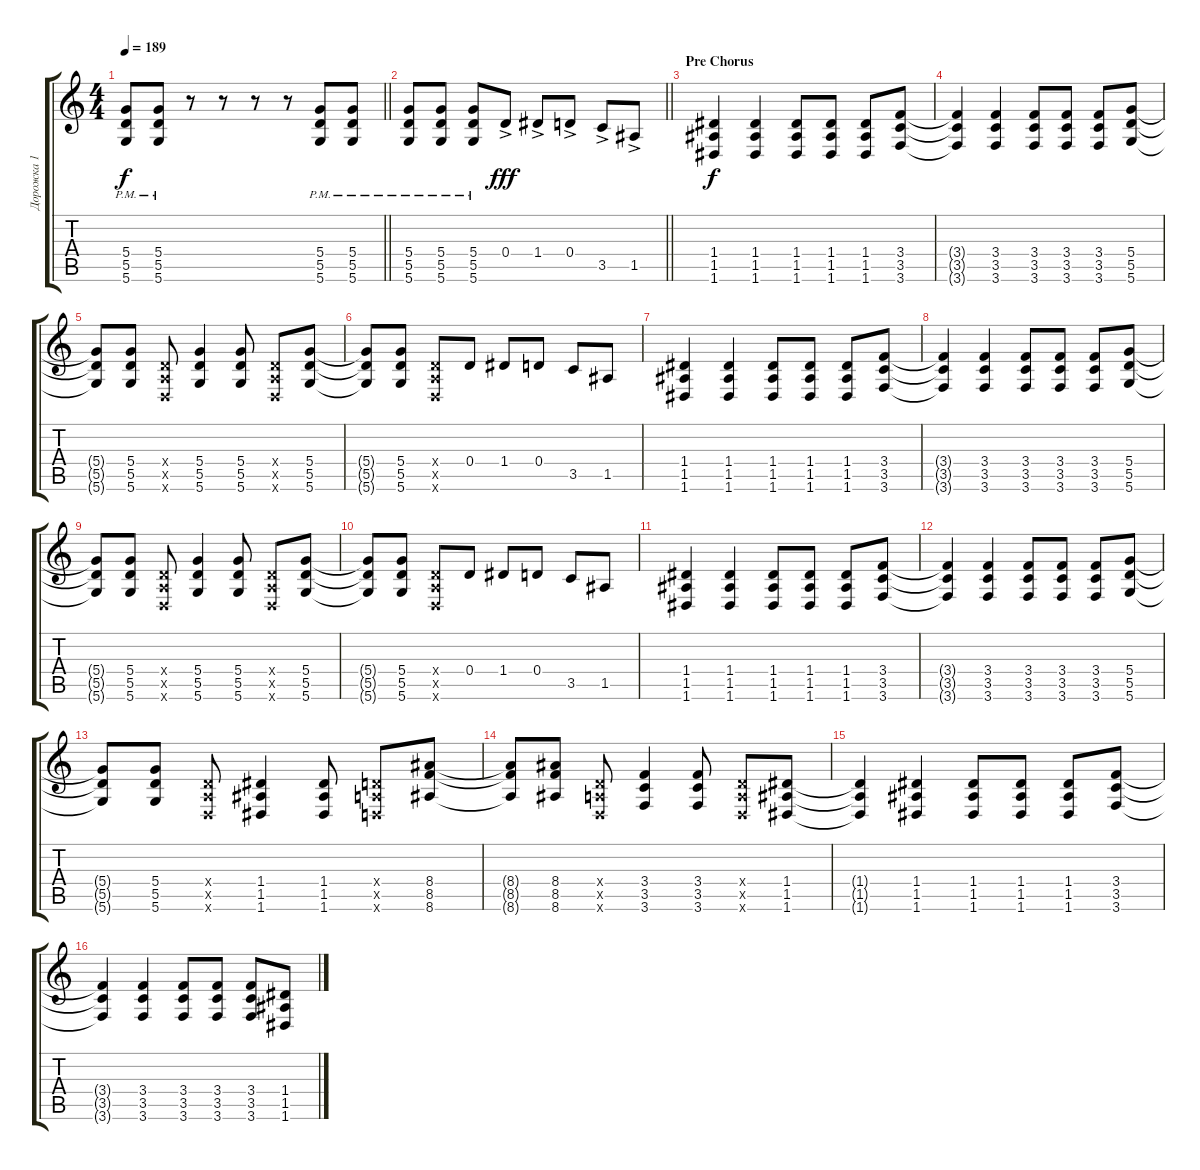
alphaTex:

\track ("Дорожка 1" "Дорожка 1") {instrument distortionguitar}
\staff {score tabs}
\tuning (E4 B3 G3 D3 A2 D2) {hide}
\ts (4 4)
\tempo 189
\clef g2
\barLineRight lightlight
\ks c
(5.4{pm} 5.5{pm} 5.6{pm}).8{dy f} (5.4{pm} 5.5{pm} 5.6{pm}).8 r.8 r.8 r.8 r.8 (5.4{pm} 5.5{pm} 5.6{pm}).8 (5.4{pm} 5.5{pm} 5.6{pm}).8 |
\barLineRight lightlight
(5.4{pm} 5.5{pm} 5.6{pm}).8 (5.4{pm} 5.5{pm} 5.6{pm}).8 (5.4{pm} 5.5{pm} 5.6{pm}).8 0.4{ac}.8{dy fff} 1.4{ac}.8 0.4{ac}.8 3.5{ac}.8 1.5{ac}.8 |
\section ("" "Pre Chorus")
(1.4 1.5 1.6).4{dy f} (1.4 1.5 1.6).4 (1.4 1.5 1.6).8 (1.4 1.5 1.6).8 (1.4 1.5 1.6).8 (3.4 3.5 3.6).8 |
(3.4{t} 3.5{t} 3.6{t}).4 (3.4 3.5 3.6).4 (3.4 3.5 3.6).8 (3.4 3.5 3.6).8 (3.4 3.5 3.6).8 (5.4 5.5 5.6).8 |
(5.4{t} 5.5{t} 5.6{t}).8 (5.4 5.5 5.6).8 (0.4{x} 0.5{x} 0.6{x}).8 (5.4 5.5 5.6).4 (5.4 5.5 5.6).8 (0.4{x} 0.5{x} 0.6{x}).8 (5.4 5.5 5.6).8 |
(5.4{t} 5.5{t} 5.6{t}).8 (5.4 5.5 5.6).8 (0.4{x} 0.5{x} 0.6{x}).8 0.4.8 1.4.8 0.4.8 3.5.8 1.5.8 |
(1.4 1.5 1.6).4 (1.4 1.5 1.6).4 (1.4 1.5 1.6).8 (1.4 1.5 1.6).8 (1.4 1.5 1.6).8 (3.4 3.5 3.6).8 |
(3.4{t} 3.5{t} 3.6{t}).4 (3.4 3.5 3.6).4 (3.4 3.5 3.6).8 (3.4 3.5 3.6).8 (3.4 3.5 3.6).8 (5.4 5.5 5.6).8 |
(5.4{t} 5.5{t} 5.6{t}).8 (5.4 5.5 5.6).8 (0.4{x} 0.5{x} 0.6{x}).8 (5.4 5.5 5.6).4 (5.4 5.5 5.6).8 (0.4{x} 0.5{x} 0.6{x}).8 (5.4 5.5 5.6).8 |
(5.4{t} 5.5{t} 5.6{t}).8 (5.4 5.5 5.6).8 (0.4{x} 0.5{x} 0.6{x}).8 0.4.8 1.4.8 0.4.8 3.5.8 1.5.8 |
(1.4 1.5 1.6).4 (1.4 1.5 1.6).4 (1.4 1.5 1.6).8 (1.4 1.5 1.6).8 (1.4 1.5 1.6).8 (3.4 3.5 3.6).8 |
(3.4{t} 3.5{t} 3.6{t}).4 (3.4 3.5 3.6).4 (3.4 3.5 3.6).8 (3.4 3.5 3.6).8 (3.4 3.5 3.6).8 (5.4 5.5 5.6).8 |
(5.4{t} 5.5{t} 5.6{t}).8 (5.4 5.5 5.6).8 (0.4{x} 0.5{x} 0.6{x}).8 (1.4 1.5 1.6).4 (1.4 1.5 1.6).8 (0.4{x} 0.5{x} 0.6{x}).8 (8.4 8.5 8.6).8 |
(8.4{t} 8.5{t} 8.6{t}).8 (8.4 8.5 8.6).8 (0.4{x} 0.5{x} 0.6{x}).8 (3.4 3.5 3.6).4 (3.4 3.5 3.6).8 (0.4{x} 0.5{x} 0.6{x}).8 (1.4 1.5 1.6).8 |
(1.4{t} 1.5{t} 1.6{t}).4 (1.4 1.5 1.6).4 (1.4 1.5 1.6).8 (1.4 1.5 1.6).8 (1.4 1.5 1.6).8 (3.4 3.5 3.6).8 |
(3.4{t} 3.5{t} 3.6{t}).4 (3.4 3.5 3.6).4 (3.4 3.5 3.6).8 (3.4 3.5 3.6).8 (3.4 3.5 3.6).8 (1.4 1.5 1.6).8
